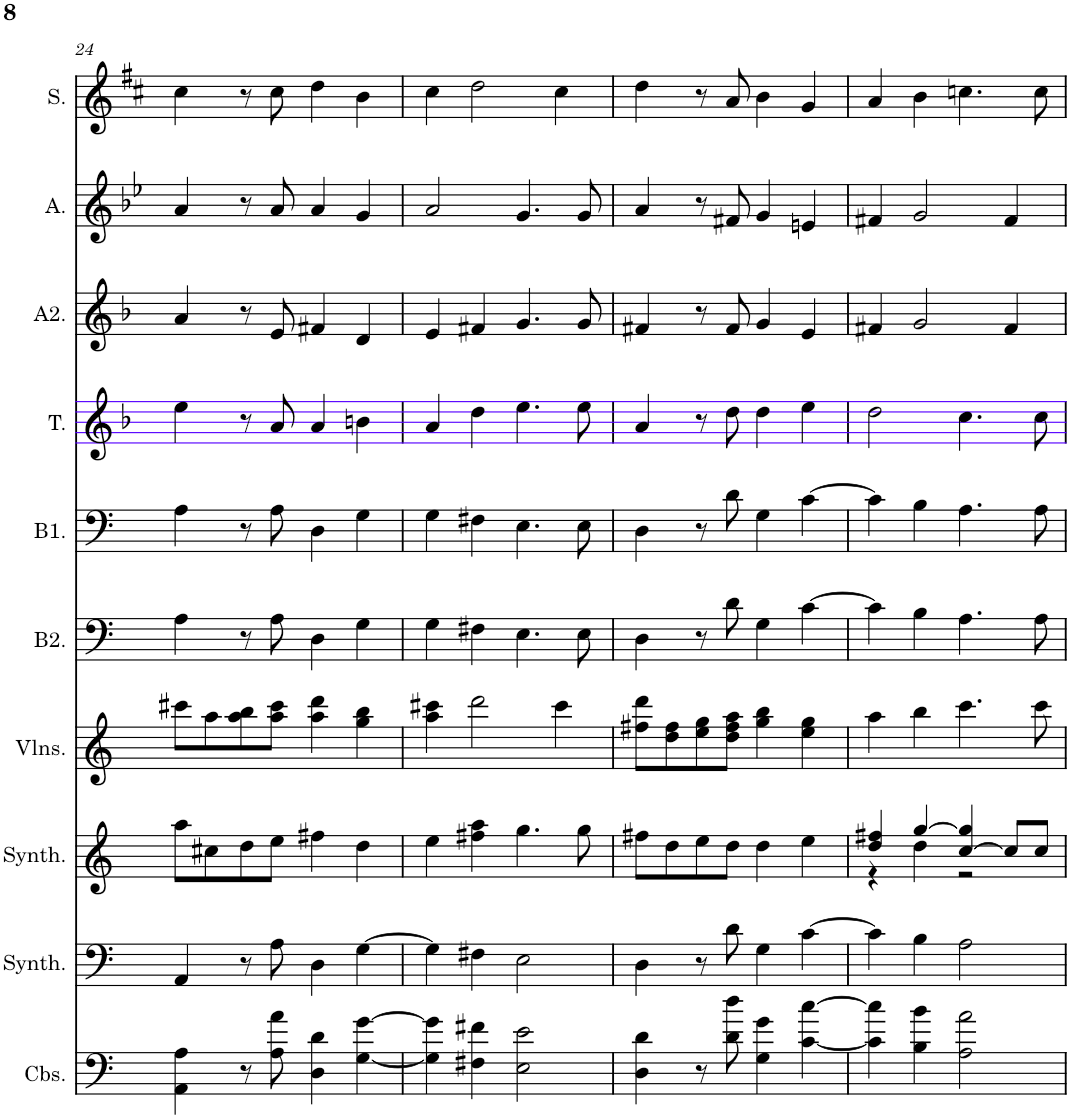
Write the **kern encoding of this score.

**kern	**kern	**kern	**kern	**kern	**kern	**kern	**kern	**kern	**kern
*part10	*part9	*part8	*part7	*part6	*part5	*part4	*part3	*part2	*part1
*staff10	*staff9	*staff8	*staff7	*staff6	*staff5	*staff4	*staff3	*staff2	*staff1
*I"Contrebasses, D'Bass/Strings, etc	*I"Synthétiseur d'instruments à cordes, Synth strings, etc	*I"Synthétiseur d'instruments à cordes, Synth strings 2	*I"Violons, 1st violins	*I"Basse2	*I"Basse1	*I"Tenor	*I"Alto2	*I"Alto	*I"Soprano
*I'Cbs.	*I'Synth.	*I'Synth.	*I'Vlns.	*I'B2.	*I'B1.	*I'T.	*I'A2.	*I'A.	*I'S.
!!LO:PB:g=z
*clefF4	*clefF4	*clefG2	*clefG2	*clefF4	*clefF4	*clefG2	*clefG2	*clefG2	*clefG2
*Trd7c12	*	*	*	*	*	*	*	*	*
*k[]	*k[]	*k[]	*k[]	*k[]	*k[]	*k[b-]	*k[b-]	*k[b-e-]	*k[f#c#]
*M4/4	*M4/4	*M4/4	*M4/4	*M4/4	*M4/4	*M4/4	*M4/4	*M4/4	*M4/4
=24	=24	=24	=24	=24	=24	=24	=24	=24	=24
4AA\ 4A\	4AA/	8aa\L	8ccc#X\L	4A\	4A\	4ee\	4a/	4a/	4cc#\
.	.	8cc#X\	8aa\	.	.	.	.	.	.
8r	8r	8dd\	8aa\ 8bb\	8r	8r	8r	8r	8r	8r
8A\ 8a\	8A\	8ee\J	8aa\ 8ccc#\J	8A\	8A\	8a/	8e/	8a/	8cc#\
4D\ 4d\	4D\	4ff#X\	4aa\ 4ddd\	4D\	4D\	4a/	4f#X/	4a/	4dd\
[4G\ [4g\	[4G\	4dd\	4gg\ 4bb\	4G\	4G\	4bn\	4d/	4g/	4b\
=25	=25	=25	=25	=25	=25	=25	=25	=25	=25
4G\] 4g\]	4G\]	4ee\	4aa\ 4ccc#X\	4G\	4G\	4a/	4e/	2a/	4cc#\
4F#X\ 4f#X\	4F#X\	4ff#X\ 4aa\	2ddd\	4F#X\	4F#X\	4dd\	4f#X/	.	2dd\
2E\ 2e\	2E\	4.gg\	.	4.E\	4.E\	4.ee\	4.g/	4.g/	.
.	.	.	4ccc#\	.	.	.	.	.	4cc#\
.	.	8gg\	.	8E\	8E\	8ee\	8g/	8g/	.
=26	=26	=26	=26	=26	=26	=26	=26	=26	=26
4D\ 4d\	4D\	8ff#X\L	8ff#X\ 8ddd\L	4D\	4D\	4a/	4f#X/	4a/	4dd\
.	.	8dd\	8dd\ 8ff#\	.	.	.	.	.	.
8r	8r	8ee\	8ee\ 8gg\	8r	8r	8r	8r	8r	8r
8d\ 8dd\	8d\	8dd\J	8dd\ 8ff#\ 8aa\J	8d\	8d\	8dd\	8f#/	8f#X/	8a/
4G\ 4g\	4G\	4dd\	4gg\ 4bb\	4G\	4G\	4dd\	4g/	4g/	4b\
[4c\ [4cc\	[4c\	4ee\	4ee\ 4gg\	[4c\	[4c\	4ee\	4e/	4en/	4g/
=27	=27	=27	=27	=27	=27	=27	=27	=27	=27
*	*	*^	*	*	*	*	*	*	*
4c\] 4cc\]	4c\]	4dd/ 4ff#X/	4r	4aa\	4c\]	4c\]	2dd\	4f#X/	4f#X/	4a/
4B\ 4b\	4B\	[4gg/	4dd\	4bb\	4B\	4B\	.	2g/	2g/	4b\
2A\ 2a\	2A\	[4cc/ 4gg/]	2r	4.ccc\	4.A\	4.A\	4.cc\	.	.	4.ccn\
.	.	8cc/L]	.	.	.	.	.	4f#/	4f#/	.
.	.	8cc/J	.	8ccc\	8A\	8A\	8cc\	.	.	8cc\
*	*	*v	*v	*	*	*	*	*	*	*
=	=	=	=	=	=	=	=	=	=
*-	*-	*-	*-	*-	*-	*-	*-	*-	*-
